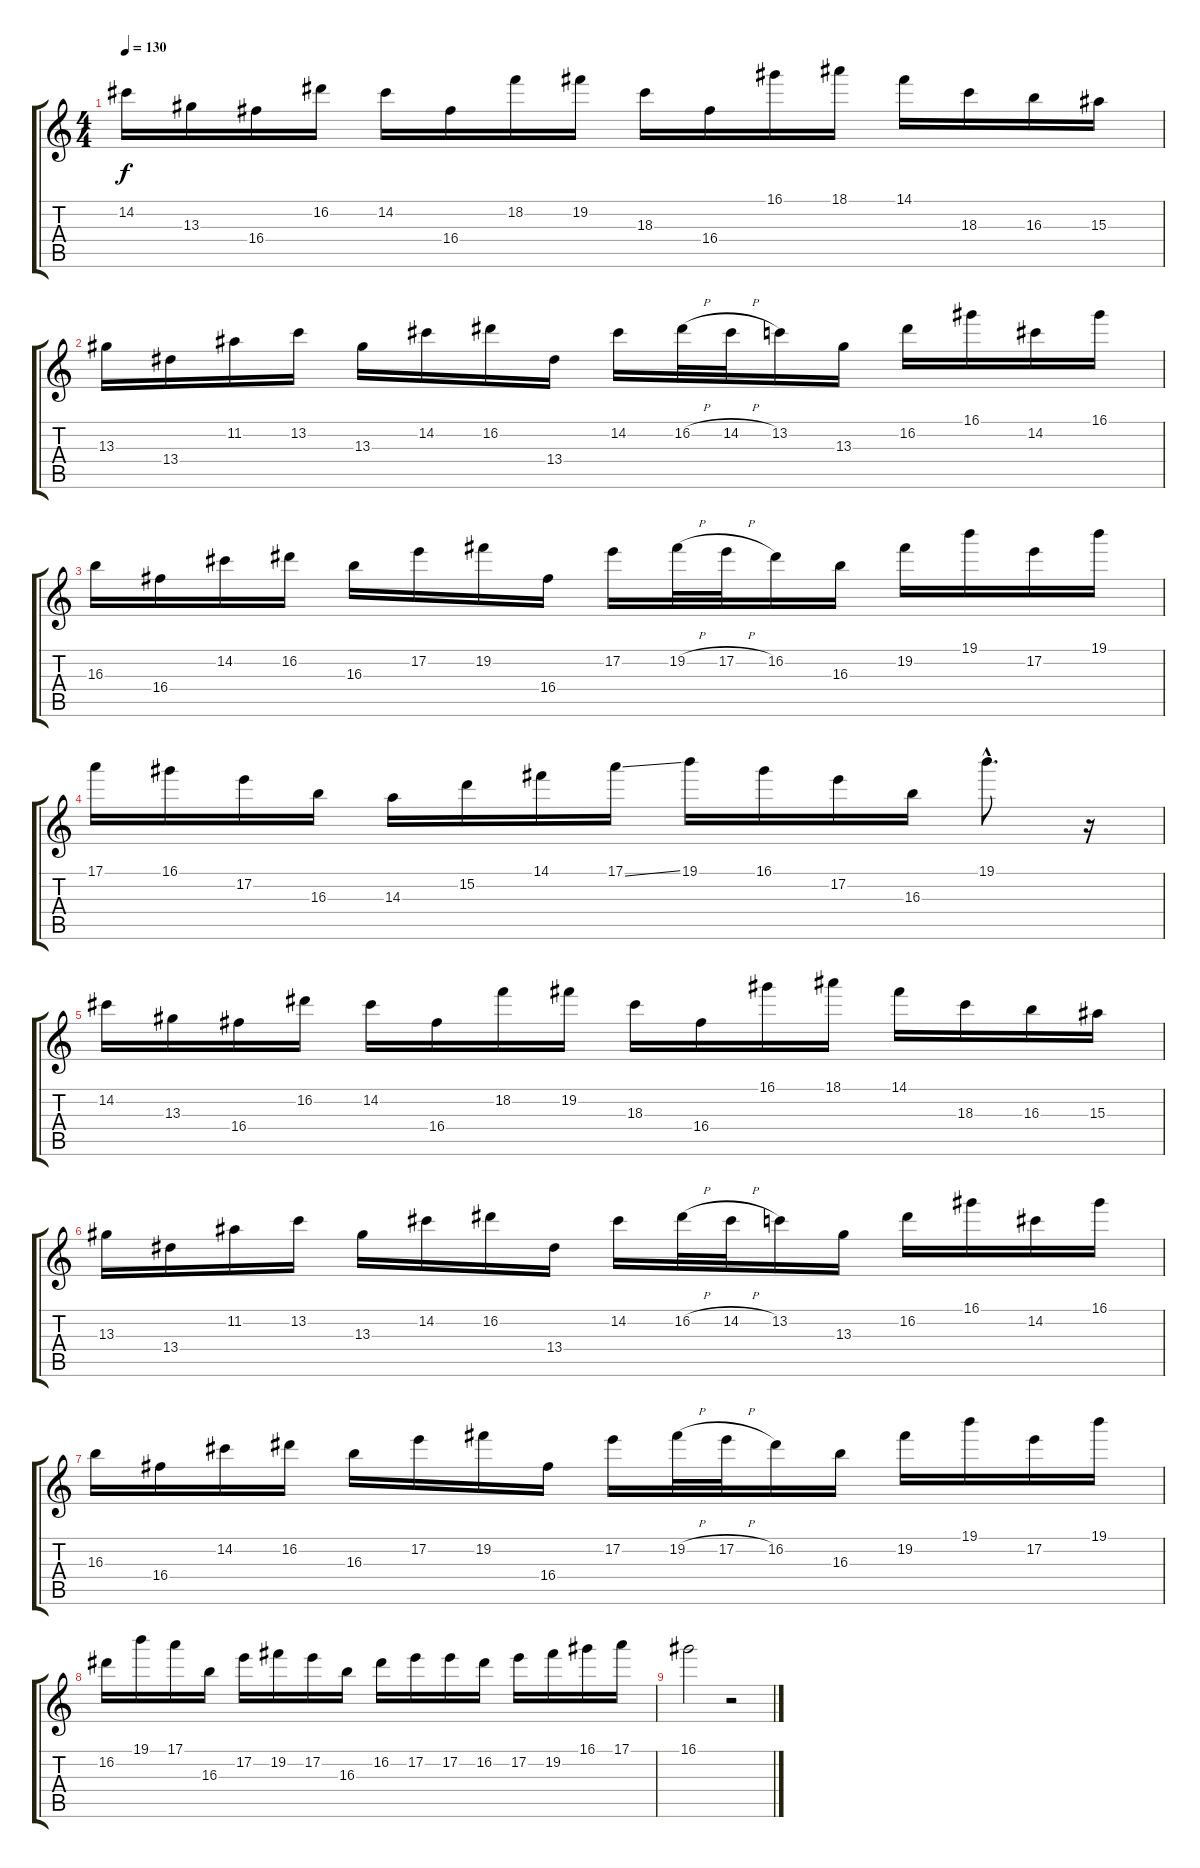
\track "" {instrument overdrivenguitar}
\staff {score tabs}
\tuning (E4 B3 G3 D3 A2 E2) {hide}
\ts (4 4)
\tempo 130
\clef g2
\ks c
14.2.16{dy f instrument overdrivenguitar} 13.3.16 16.4.16 16.2.16 14.2.16 16.4.16 18.2.16 19.2.16 18.3.16 16.4.16 16.1.16 18.1.16 14.1.16 18.3.16 16.3.16 15.3.16 |
13.3.16 13.4.16 11.2.16 13.2.16 13.3.16 14.2.16 16.2.16 13.4.16 14.2.16 16.2{h}.32 14.2{h}.32 13.2.16 13.3.16 16.2.16 16.1.16 14.2.16 16.1.16 |
16.3.16 16.4.16 14.2.16 16.2.16 16.3.16 17.2.16 19.2.16 16.4.16 17.2.16 19.2{h}.32 17.2{h}.32 16.2.16 16.3.16 19.2.16 19.1.16 17.2.16 19.1.16 |
17.1.16 16.1.16 17.2.16 16.3.16 14.3.16 15.2.16 14.1.16 17.1{ss}.16 19.1.16 16.1.16 17.2.16 16.3.16 19.1{hac}.8{d} r.16 |
14.2.16 13.3.16 16.4.16 16.2.16 14.2.16 16.4.16 18.2.16 19.2.16 18.3.16 16.4.16 16.1.16 18.1.16 14.1.16 18.3.16 16.3.16 15.3.16 |
13.3.16 13.4.16 11.2.16 13.2.16 13.3.16 14.2.16 16.2.16 13.4.16 14.2.16 16.2{h}.32 14.2{h}.32 13.2.16 13.3.16 16.2.16 16.1.16 14.2.16 16.1.16 |
16.3.16 16.4.16 14.2.16 16.2.16 16.3.16 17.2.16 19.2.16 16.4.16 17.2.16 19.2{h}.32 17.2{h}.32 16.2.16 16.3.16 19.2.16 19.1.16 17.2.16 19.1.16 |
16.2.16 19.1.16 17.1.16 16.3.16 17.2.16 19.2.16 17.2.16 16.3.16 16.2.16 17.2.16 17.2.16 16.2.16 17.2.16 19.2.16 16.1.16 17.1.16 |
16.1.2 r.2
